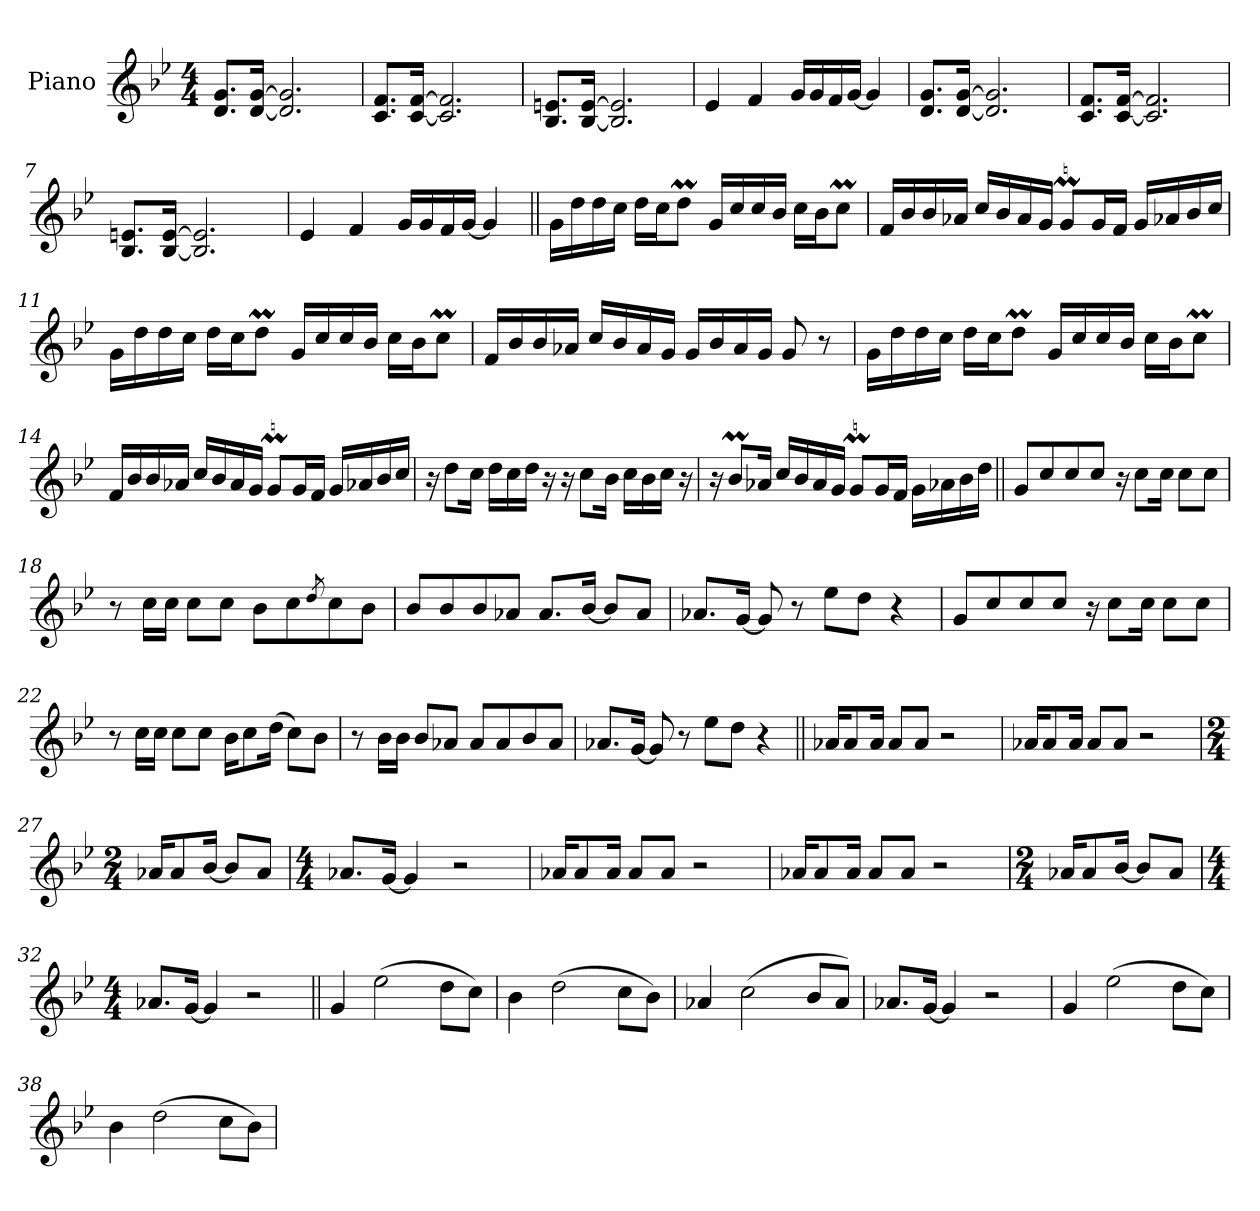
**kern
*part1
*staff1
*I"Piano
*I'Pno.
*clefG2
*k[b-e-]
*M4/4
*MM122
=1
8.d! 8.g!L
[16d! [16g!Jk
2.d!] 2.g!]
=2
8.c! 8.f!L
[16c! [16f!Jk
2.c!] 2.f!]
=3
8.B-! 8.en!L
[16B-! [16e!Jk
2.B-!] 2.e!]
=4
4e-!
4f!
16g!LL
16g!
16f!
[16g!JJ
4g!]
=5
8.d! 8.g!L
[16d! [16g!Jk
2.d!] 2.g!]
=6
8.c! 8.f!L
[16c! [16f!Jk
2.c!] 2.f!]
=7
8.B-! 8.en!L
[16B-! [16e!Jk
2.B-!] 2.e!]
=8
4e-!
4f!
16g!LL
16g!
16f!
[16g!JJ
4g!]
=9||
16g!LL
16dd!
16dd!
16cc!JJ
16dd!LL
16cc!J
8ddm!J
16g!LL
16cc!
16cc!
16b-!JJ
16cc!LL
16b-!J
8ccM!J
=10
16f!LL
16b-!
16b-!
16a-X!JJ
16cc!LL
16b-!
16a-!
16g!JJ
8gM!L
16g!L
16f!JJ
16g!LL
16a-!
16b-!
16cc!JJ
=11
16g!LL
16dd!
16dd!
16cc!JJ
16dd!LL
16cc!J
8ddm!J
16g!LL
16cc!
16cc!
16b-!JJ
16cc!LL
16b-!J
8ccM!J
=12
16f!LL
16b-!
16b-!
16a-X!JJ
16cc!LL
16b-!
16a-!
16g!JJ
16g!LL
16b-!
16a-!
16g!JJ
8g!
8r
=13
16g!LL
16dd!
16dd!
16cc!JJ
16dd!LL
16cc!J
8ddm!J
16g!LL
16cc!
16cc!
16b-!JJ
16cc!LL
16b-!J
8ccM!J
=14
16f!LL
16b-!
16b-!
16a-X!JJ
16cc!LL
16b-!
16a-!
16g!JJ
8gM!L
16g!L
16f!JJ
16g!LL
16a-!
16b-!
16cc!JJ
=15
16r
8dd!L
16cc!Jk
16dd!LL
16cc!
16dd!JJ
16r
16r
8cc!L
16b-!Jk
16cc!LL
16b-!
16cc!JJ
16r
=16
16r
8b-M!L
16a-X!Jk
16cc!LL
16b-!
16a-!
16g!JJ
8gM!L
16g!L
16f!JJ
16g!LL
16a-!
16b-!
16dd!JJ
=17||
8gL
8cc
8cc
8ccJ
16r
8ccL
16ccJk
8ccL
8ccJ
=18
8r
16ccLL
16ccJJ
8ccL
8ccJ
8b-L
8cc
8qdd
8cc
8b-J
=19
8b-L
8b-
8b-
8a-XJ
8.a-L
[16b-Jk
8b-L]
8a-J
=20
8.a-XL
[16gJk
8g]
8r
8ee-!L
8dd!J
4r
=21
8gL
8cc
8cc
8ccJ
16r
8ccL
16ccJk
8ccL
8ccJ
=22
8r
16ccLL
16ccJJ
8ccL
8ccJ
16b-KL
8cc
(16ddJk
8ccL)
8b-J
=23
8r
16b-LL
16b-JJ
8b-L
8a-XJ
8a-L
8a-
8b-
8a-J
=24
8.a-XL
[16gJk
8g]
8r
8ee-!L
8dd!J
4r
=25||
16a-XKL
8a-
16a-Jk
8a-L
8a-J
2r
=26
16a-XKL
8a-
16a-Jk
8a-L
8a-J
2r
=27
*M2/4
16a-XKL
8a-
[16b-Jk
8b-L]
8a-J
=28
*M4/4
8.a-XL
[16gJk
4g]
2r
=29
16a-XKL
8a-
16a-Jk
8a-L
8a-J
2r
=30
16a-XKL
8a-
16a-Jk
8a-L
8a-J
2r
=31
*M2/4
16a-XKL
8a-
[16b-Jk
8b-L]
8a-J
=32
*M4/4
8.a-XL
[16gJk
4g]
2r
=33||
4g
(2ee-
8ddL
8ccJ)
=34
4b-
(2dd
8ccL
8b-J)
=35
4a-X
(2cc
8b-L
8a-J)
=36
8.a-XL
[16gJk
4g]
2r
=37
4g
(2ee-
8ddL
8ccJ)
=38
4b-
(2dd
8ccL
8b-J)
=
*-
